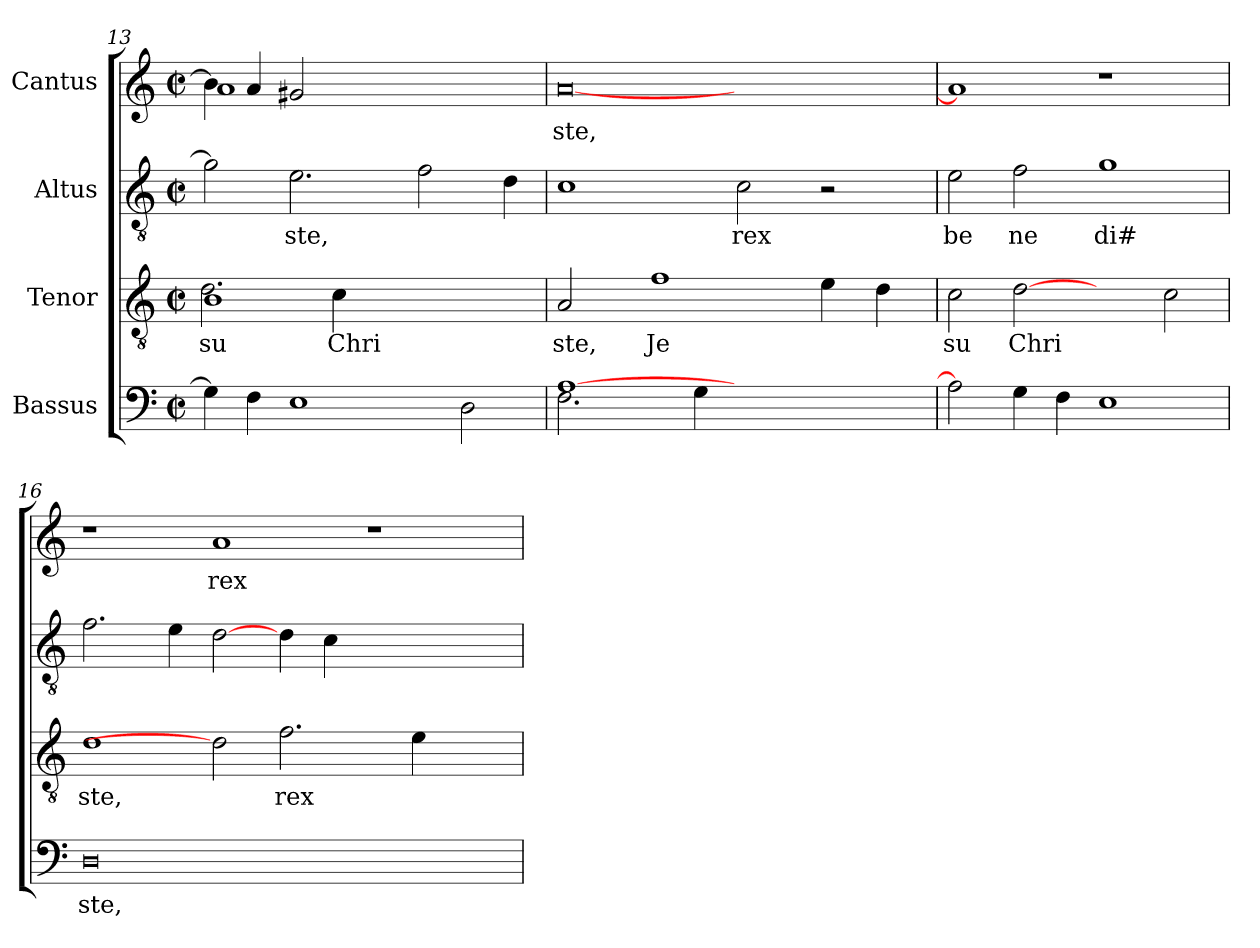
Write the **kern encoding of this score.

**kern	**text	**kern	**text	**kern	**text	**kern	**text
*part4	*part4	*part3	*part3	*part2	*part2	*part1	*part1
*staff4	*staff4	*staff3	*staff3	*staff2	*staff2	*staff1	*staff1
*I"Bassus	*	*I"Tenor	*	*I"Altus	*	*I"Cantus	*
*clefF4	*	*clefGv2	*	*clefGv2	*	*clefG2	*
*M2/2	*	*M2/2	*	*M2/2	*	*M2/2	*
*met(c|)	*	*met(c|)	*	*met(c|)	*	*met(c|)	*
=13	=13	=13	=13	=13	=13	=13	=13
*	*	*^	*	*	*	*	*
!	!	!	!	!LO:LY:b:cj	!	!	!	!
*	*	*	*	*	*	*	*^	*
4G\]	.	1B	2.d\	-su	2g\]	.	4b\]	1a	.
4F\	.	.	.	.	.	.	4a/	.	.
!	!	!	!	!	!	!LO:LY:b	!	!	!
1E	.	.	.	.	2.e\	-ste,	2g#/	.	.
!	!	!	!	!LO:LY:b	!	!	!	!	!
.	.	.	4c\	Chri-	.	.	.	.	.
.	.	1ryy	1ryy	.	.	.	1ryy	1ryy	.
.	.	.	.	.	2f\	.	.	.	.
2D\	.	.	.	.	.	.	.	.	.
.	.	.	.	.	4d\	.	.	.	.
*	*	*v	*v	*	*	*	*v	*v	*
!!LO:LB:g=z
=14	=14	=14	=14	=14	=14	=14	=14
*^	*	*	*	*	*	*	*
!	!	!	!	!LO:LY:b:cj	!	!	!LO:N:vis=0	!LO:LY:b:cj
*	*^	*	*	*	*	*	*	*
[>1A	2.F\	8ryy	.	2A/	-ste,	1c	.	[<1a	ste,
.	.	32.ryy	.	.	.	.	.	.	.
.	.	1ryy	.	.	.	.	.	.	.
!	!	!	!	!	!LO:LY:b:cj	!	!	!	!
.	.	.	.	1f	Je	.	.	.	.
.	4G\	.	.	.	.	.	.	.	.
!	!	!	!	!	!	!	!LO:LY:b:cj	!	!
1ryy	1ryy	.	.	.	.	2c\	rex	1ryy	.
.	.	2ryy	.	.	.	.	.	.	.
.	.	.	.	4e\	.	2r	.	.	.
.	.	4ryy	.	.	.	.	.	.	.
.	.	.	.	4d\	.	.	.	.	.
.	.	16ryy	.	.	.	.	.	.	.
.	.	64ryy	.	.	.	.	.	.	.
=15	=15	=15	=15	=15	=15	=15	=15	=15	=15
!	!	!	!	!	!LO:LY:b:cj	!	!LO:LY:b:cj	!	!
*v	*v	*v	*	*	*	*	*	*	*
2A\]	.	2c\	su	2e\	be	1a]	.
!	!	!	!LO:LY:b	!	!LO:LY:b:cj	!	!
4G\	.	[2d	Chri	2f\	ne	.	.
4F\	.	.	.	.	.	.	.
!	!	!	!	!	!LO:LY:b:cj	!	!
1E	.	2ryy	.	1g	di#	1r	.
.	.	2c\	.	.	.	.	.
=16	=16	=16	=16	=16	=16	=16	=16
!LO:N:vis=0	!LO:LY:b:cj	!	!LO:LY:b:cj	!	!	!	!
1D	ste,	1d	ste,	2.f\	.	1r	.
.	.	.	.	4e\	.	.	.
!	!	!	!	!	!	!	!LO:LY:b:cj
0ryy	.	2d]	.	[>2d\	.	1a	rex
!	!	!	!LO:LY:b	!	!	!	!
.	.	2.f\	rex	4d\	.	.	.
.	.	.	.	4c\	.	.	.
.	.	.	.	1ryy	.	1r	.
.	.	4e\	.	.	.	.	.
.	.	2ryy	.	.	.	.	.
=	=	=	=	=	=	=	=
*-	*-	*-	*-	*-	*-	*-	*-
